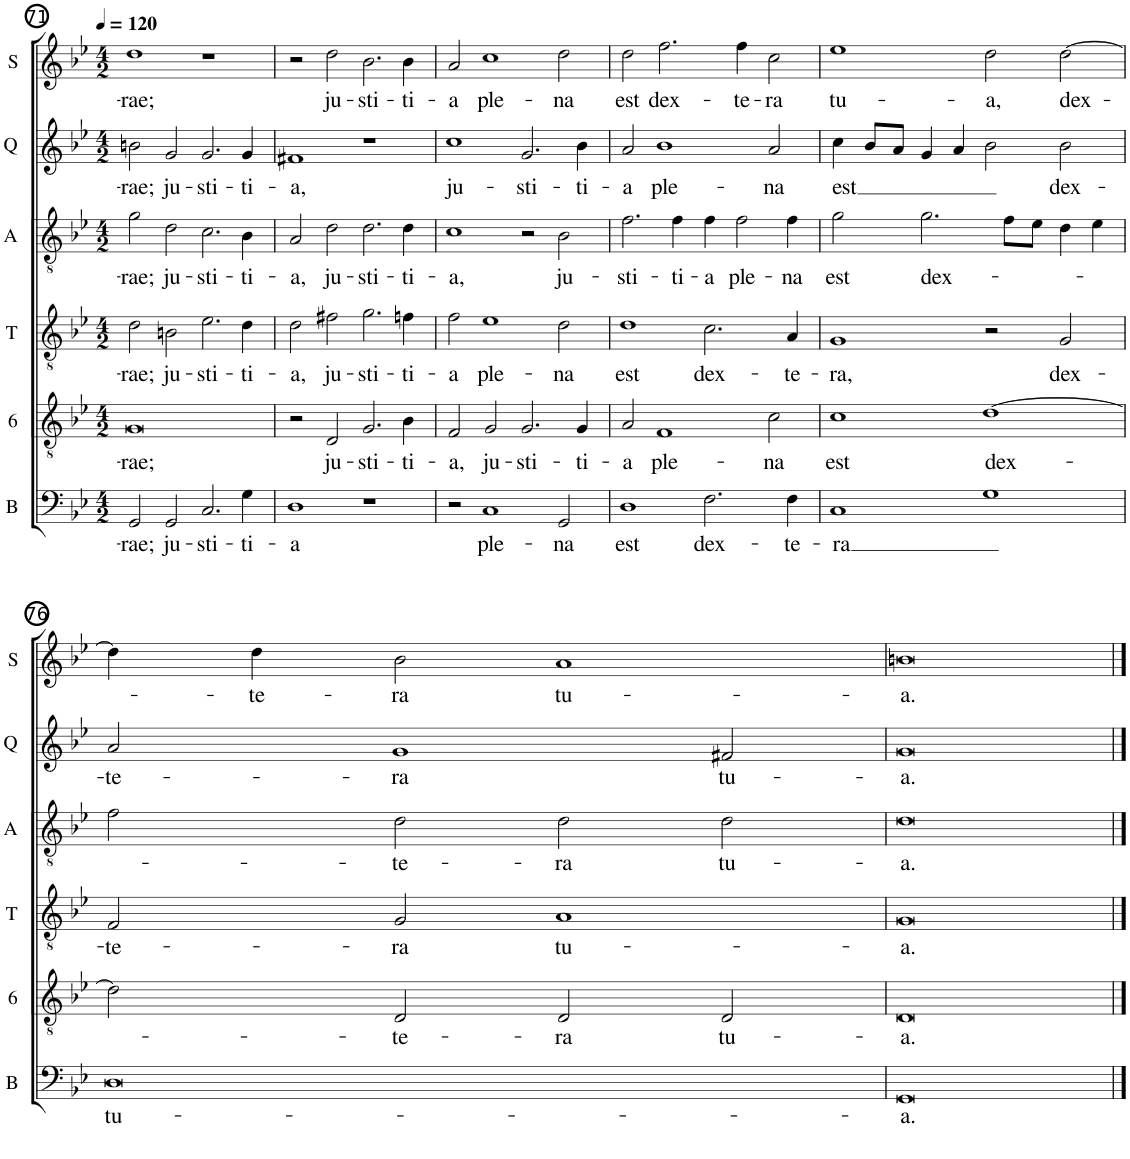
**kern	**text	**kern	**text	**kern	**text	**kern	**text	**kern	**text	**kern	**text
*part6	*part6	*part5	*part5	*part4	*part4	*part3	*part3	*part2	*part2	*part1	*part1
*staff6	*staff6	*staff5	*staff5	*staff4	*staff4	*staff3	*staff3	*staff2	*staff2	*staff1	*staff1
*I"Bass	*	*I"Sexto	*	*I"Tenor	*	*I"Alto	*	*I"Quinto	*	*I"Soprano	*
*I'B	*	*	*	*I'T	*	*I'A	*	*I'Q	*	*I'S	*
!!LO:PB:g=z
*clefF4	*	*clefGv2	*	*clefGv2	*	*clefGv2	*	*clefG2	*	*clefG2	*
*k[b-e-]	*	*k[b-e-]	*	*k[b-e-]	*	*k[b-e-]	*	*k[b-e-]	*	*k[b-e-]	*
*B-:	*	*B-:	*	*B-:	*	*B-:	*	*B-:	*	*B-:	*
*M4/2	*	*M4/2	*	*M4/2	*	*M4/2	*	*M4/2	*	*M4/2	*
*MM120	*	*MM120	*	*MM120	*	*MM120	*	*MM120	*	*MM120	*
=71	=71	=71	=71	=71	=71	=71	=71	=71	=71	=71	=71
!	!LO:LY:b	!	!LO:LY:b	!	!LO:LY:b	!	!LO:LY:b	!	!LO:LY:b	!	!LO:LY:b
2GG/	-rae;	0G	-rae;	2d\	-rae;	2g\	-rae;	2bn\	-rae;	1dd	-rae;
!	!LO:LY:b	!	!	!	!LO:LY:b	!	!LO:LY:b	!	!LO:LY:b	!	!
2GG/	ju-	.	.	2Bn\	ju-	2d\	ju-	2g/	ju-	.	.
!	!LO:LY:b	!	!	!	!LO:LY:b	!	!LO:LY:b	!	!LO:LY:b	!	!
2.C/	-sti-	.	.	2.e-\	-sti-	2.c\	-sti-	2.g/	-sti-	1r	.
!	!LO:LY:b	!	!	!	!LO:LY:b	!	!LO:LY:b	!	!LO:LY:b	!	!
4G\	-ti-	.	.	4d\	-ti-	4B-\	-ti-	4g/	-ti-	.	.
=72	=72	=72	=72	=72	=72	=72	=72	=72	=72	=72	=72
!	!LO:LY:b	!	!	!	!LO:LY:b	!	!LO:LY:b	!	!LO:LY:b	!	!
1D	-a	2r	.	2d\	-a,	2A/	-a,	1f#X	-a,	2r	.
!	!	!	!LO:LY:b	!	!LO:LY:b	!	!LO:LY:b	!	!	!	!LO:LY:b
.	.	2D/	ju-	2f#X\	ju-	2d\	ju-	.	.	2dd\	ju-
!	!	!	!LO:LY:b	!	!LO:LY:b	!	!LO:LY:b	!	!	!	!LO:LY:b
1r	.	2.G/	-sti-	2.g\	-sti-	2.d\	-sti-	1r	.	2.b-\	-sti-
!	!	!	!LO:LY:b	!	!LO:LY:b	!	!LO:LY:b	!	!	!	!LO:LY:b
.	.	4B-\	-ti-	4fn\	-ti-	4d\	-ti-	.	.	4b-\	-ti-
=73	=73	=73	=73	=73	=73	=73	=73	=73	=73	=73	=73
!	!	!	!LO:LY:b	!	!LO:LY:b	!	!LO:LY:b	!	!LO:LY:b	!	!LO:LY:b
2r	.	2F/	-a,	2f\	-a	1c	-a,	1cc	ju-	2a/	-a
!	!LO:LY:b	!	!LO:LY:b	!	!LO:LY:b	!	!	!	!	!	!LO:LY:b
1C	ple-	2G/	ju-	1e-	ple-	.	.	.	.	1cc	ple-
!	!	!	!LO:LY:b	!	!	!	!	!	!LO:LY:b	!	!
.	.	2.G/	-sti-	.	.	2r	.	2.g/	-sti-	.	.
!	!LO:LY:b	!	!	!	!LO:LY:b	!	!LO:LY:b	!	!	!	!LO:LY:b
2GG/	-na	.	.	2d\	-na	2B-\	ju-	.	.	2dd\	-na
!	!	!	!LO:LY:b	!	!	!	!	!	!LO:LY:b	!	!
.	.	4G/	-ti-	.	.	.	.	4b-\	-ti-	.	.
=74	=74	=74	=74	=74	=74	=74	=74	=74	=74	=74	=74
!	!LO:LY:b	!	!LO:LY:b	!	!LO:LY:b	!	!LO:LY:b	!	!LO:LY:b	!	!LO:LY:b
1D	est	2A/	-a	1d	est	2.f\	-sti-	2a/	-a	2dd\	est
!	!	!	!LO:LY:b	!	!	!	!	!	!LO:LY:b	!	!LO:LY:b
.	.	1F	ple-	.	.	.	.	1b-	ple-	2.ff\	dex-
!	!	!	!	!	!	!	!LO:LY:b	!	!	!	!
.	.	.	.	.	.	4f\	-ti-	.	.	.	.
!	!LO:LY:b	!	!	!	!LO:LY:b	!	!LO:LY:b	!	!	!	!
2.F\	dex-	.	.	2.c\	dex-	4f\	-a	.	.	.	.
!	!	!	!	!	!	!	!LO:LY:b	!	!	!	!LO:LY:b
.	.	.	.	.	.	2f\	ple-	.	.	4ff\	-te-
!	!	!	!LO:LY:b	!	!	!	!	!	!LO:LY:b	!	!LO:LY:b
.	.	2c\	-na	.	.	.	.	2a/	-na	2cc\	-ra
!	!LO:LY:b	!	!	!	!LO:LY:b	!	!LO:LY:b	!	!	!	!
4F\	-te-	.	.	4A/	-te-	4f\	-na	.	.	.	.
=75	=75	=75	=75	=75	=75	=75	=75	=75	=75	=75	=75
!	!LO:LY:b	!	!LO:LY:b	!	!LO:LY:b	!	!LO:LY:b	!	!LO:LY:b	!	!LO:LY:b
1C	-ra	1c	est	1G	-ra,	2g\	est	4cc\	est	1ee-	tu-
.	.	.	.	.	.	.	.	8b-/L	.	.	.
.	.	.	.	.	.	.	.	8a/J	.	.	.
!	!	!	!	!	!	!	!LO:LY:b	!	!	!	!
.	.	.	.	.	.	2.g\	dex-	4g/	.	.	.
.	.	.	.	.	.	.	.	4a/	.	.	.
!	!	!	!LO:LY:b	!	!	!	!	!	!	!	!LO:LY:b
1G	.	[1d	dex-	2r	.	.	.	2b-\	.	2dd\	-a,
.	.	.	.	.	.	8f\L	.	.	.	.	.
.	.	.	.	.	.	8e-\J	.	.	.	.	.
!	!	!	!	!	!LO:LY:b	!	!	!	!LO:LY:b	!	!LO:LY:b
.	.	.	.	2G/	dex-	4d\	.	2b-\	dex-	[2dd\	dex-
.	.	.	.	.	.	4e-\	.	.	.	.	.
!!LO:LB:g=z
=76	=76	=76	=76	=76	=76	=76	=76	=76	=76	=76	=76
!	!LO:LY:b	!	!	!	!LO:LY:b	!	!	!	!LO:LY:b	!	!
0D	tu-	2d\]	.	2F/	-te-	2f\	.	2a/	-te-	4dd\]	.
!	!	!	!	!	!	!	!	!	!	!	!LO:LY:b
.	.	.	.	.	.	.	.	.	.	4dd\	-te-
!	!	!	!LO:LY:b	!	!LO:LY:b	!	!LO:LY:b	!	!LO:LY:b	!	!LO:LY:b
.	.	2D/	-te-	2G/	-ra	2d\	-te-	1g	-ra	2b-\	-ra
!	!	!	!LO:LY:b	!	!LO:LY:b	!	!LO:LY:b	!	!	!	!LO:LY:b
.	.	2D/	-ra	1A	tu-	2d\	-ra	.	.	1a	tu-
!	!	!	!LO:LY:b	!	!	!	!LO:LY:b	!	!LO:LY:b	!	!
.	.	2D/	tu-	.	.	2d\	tu-	2f#X/	tu-	.	.
=77	=77	=77	=77	=77	=77	=77	=77	=77	=77	=77	=77
!	!LO:LY:b	!	!LO:LY:b	!	!LO:LY:b	!	!LO:LY:b	!	!LO:LY:b	!	!LO:LY:b
0GG	-a.	0D	-a.	0G	-a.	0d	-a.	0g	-a.	0bn	-a.
==	==	==	==	==	==	==	==	==	==	==	==
*-	*-	*-	*-	*-	*-	*-	*-	*-	*-	*-	*-
